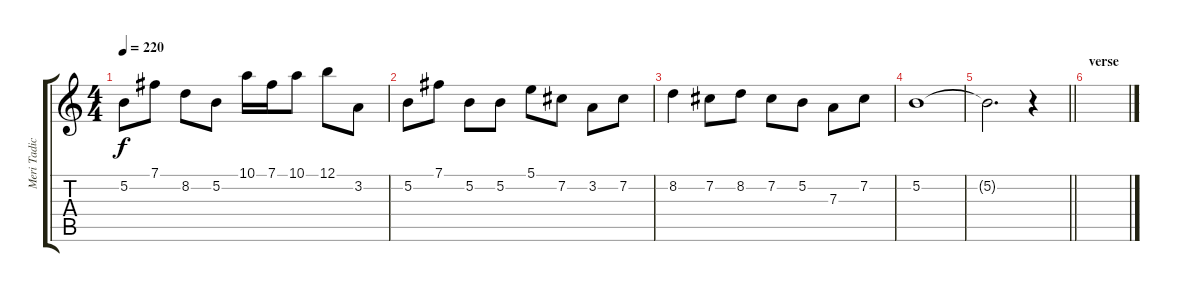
\track ("Meri Tadic" "Meri Tadic") {instrument fiddle}
\staff {score tabs}
\tuning (B4 Gb4 D4 A3 E3 B2) {hide}
\ts (4 4)
\tempo 220
\clef g2
\ks c
5.2.8{dy f} 7.1.8 8.2.8 5.2.8 10.1.16 7.1.16 10.1.8 12.1.8 3.2.8 |
5.2.8 7.1.8 5.2.8 5.2.8 5.1.8 7.2.8 3.2.8 7.2.8 |
8.2.4 7.2.8 8.2.8 7.2.8 5.2.8 7.3.8 7.2.8 |
5.2.1 |
\barLineRight lightlight
5.2{t}.2{d} r.4 |
\section ("" "verse")
